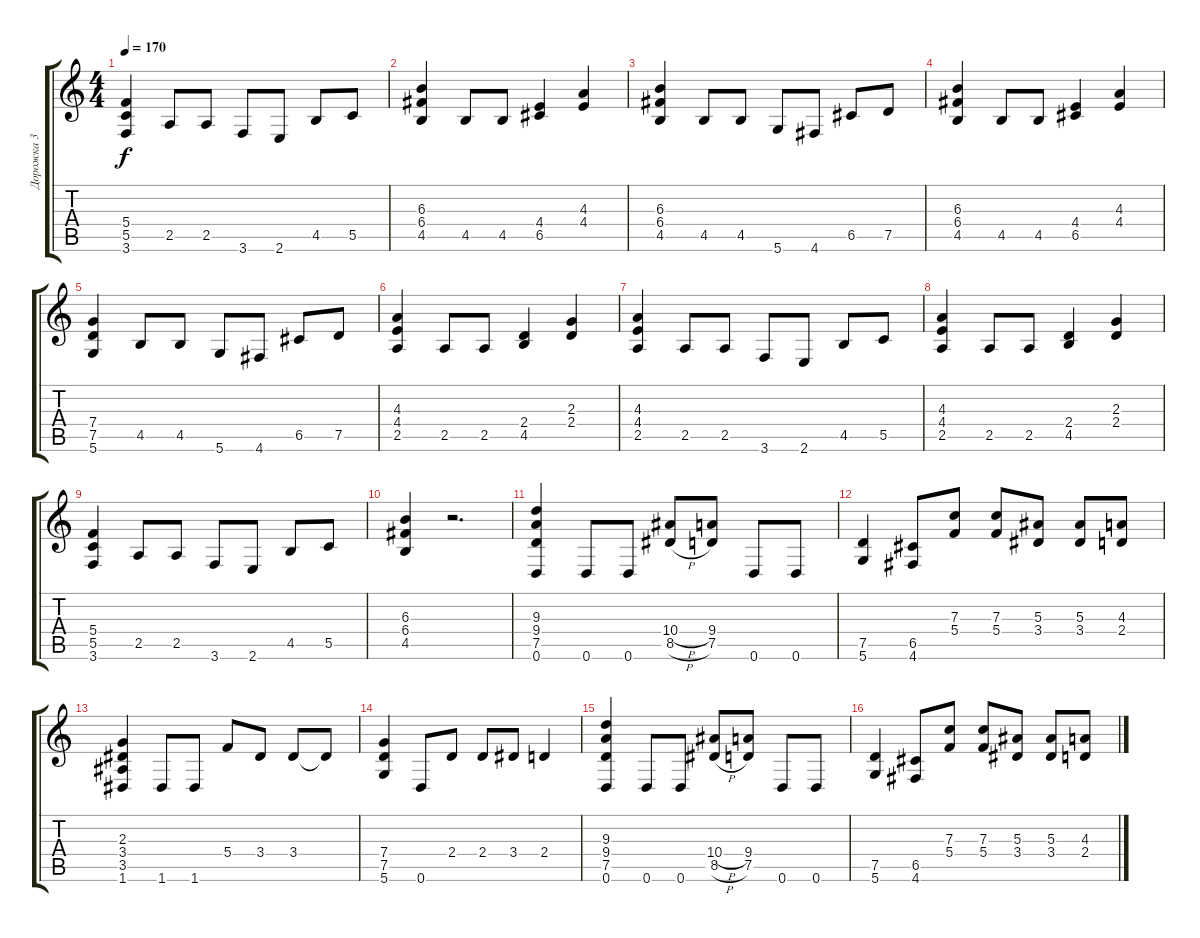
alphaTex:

\track ("Дорожка 3" "Дорожка 3") {instrument distortionguitar}
\staff {score tabs}
\tuning (D4 A3 F3 C3 G2 D2) {hide}
\ts (4 4)
\tempo 170
\clef g2
\ks c
(5.4 5.5 3.6).4{dy f} 2.5.8 2.5.8 3.6.8 2.6.8 4.5.8 5.5.8 |
(6.3 6.4 4.5).4 4.5.8 4.5.8 (4.4 6.5).4 (4.3 4.4).4 |
(6.3 6.4 4.5).4 4.5.8 4.5.8 5.6.8 4.6.8 6.5.8 7.5.8 |
(6.3 6.4 4.5).4 4.5.8 4.5.8 (4.4 6.5).4 (4.3 4.4).4 |
(7.4 7.5 5.6).4 4.5.8 4.5.8 5.6.8 4.6.8 6.5.8 7.5.8 |
(4.3 4.4 2.5).4 2.5.8 2.5.8 (2.4 4.5).4 (2.3 2.4).4 |
(4.3 4.4 2.5).4 2.5.8 2.5.8 3.6.8 2.6.8 4.5.8 5.5.8 |
(4.3 4.4 2.5).4 2.5.8 2.5.8 (2.4 4.5).4 (2.3 2.4).4 |
(5.4 5.5 3.6).4 2.5.8 2.5.8 3.6.8 2.6.8 4.5.8 5.5.8 |
(6.3 6.4 4.5).4 r.2{d} |
(9.3 9.4 7.5 0.6).4 0.6.8 0.6.8 (10.4{h} 8.5{h}).8 (9.4 7.5).8 0.6.8 0.6.8 |
(7.5 5.6).4 (6.5 4.6).8 (7.3 5.4).8 (7.3 5.4).8 (5.3 3.4).8 (5.3 3.4).8 (4.3 2.4).8 |
(2.3 3.4 3.5 1.6).4 1.6.8 1.6.8 5.4.8 3.4.8 3.4.8 3.4{t}.8 |
(7.4 7.5 5.6).4 0.6.8 2.4.8 2.4.8 3.4.8 2.4.4 |
(9.3 9.4 7.5 0.6).4 0.6.8 0.6.8 (10.4{h} 8.5{h}).8 (9.4 7.5).8 0.6.8 0.6.8 |
(7.5 5.6).4 (6.5 4.6).8 (7.3 5.4).8 (7.3 5.4).8 (5.3 3.4).8 (5.3 3.4).8 (4.3 2.4).8
